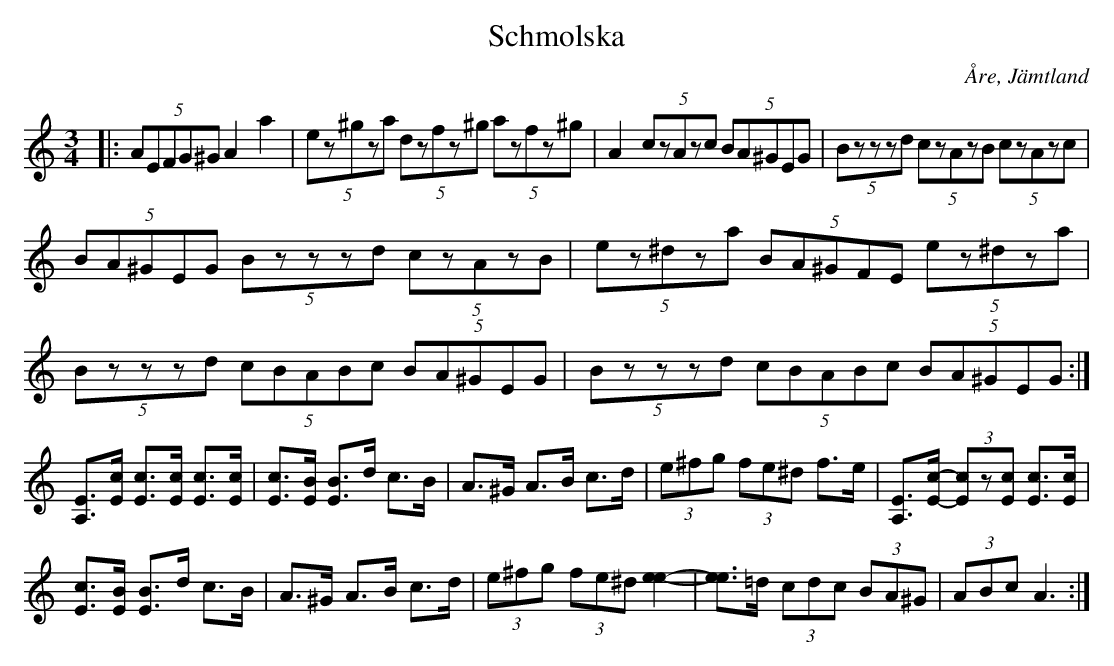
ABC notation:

X:1
T:Schmolska
O:Åre, Jämtland
M:3/4
L:1/8
K:Am
|: (5:2AEFG^G A2 a2 | (5:2ez^gza (5:2dzfz^g (5:2azfz^g | A2 (5:2czAzc (5:2BA^GEG | (5:2Bzzzd (5:2czAzB (5:2czAzc |
(5:2BA^GEG (5:2Bzzzd (5:2czAzB | (5:2ez^dza (5:2BA^GFE (5:2ez^dza | (5:2Bzzzd (5:2cBABc (5:2BA^GEG | (5:2Bzzzd (5:2cBABc (5:2BA^GEG  :|
[EA,]>[cE] [cE]>[cE] [cE]>[cE] | [cE]>[BE] [BE]>d c>B | A>^G A>B c>d | (3e^fg (3fe^d f>e | [EA,]>[c-E-] (3[cE]z[cE] [cE]>[cE] |
[cE]>[BE] [BE]>d c>B | A>^G A>B c>d | (3e^fg (3fe^d [e2-e2-] | [ee]>=d (3cdc (3BA^G | (3ABc A3 :|]
